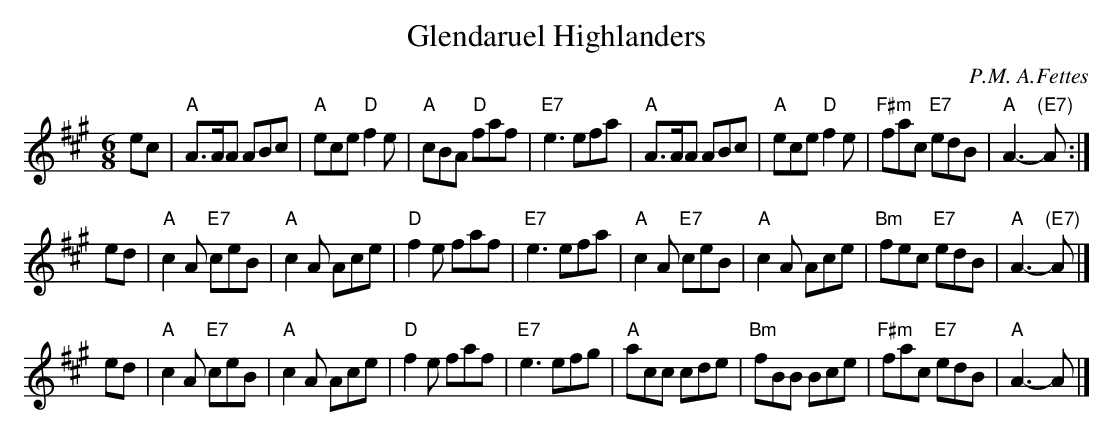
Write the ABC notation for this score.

X:1
T: Glendaruel Highlanders
C: P.M. A.Fettes
M: 6/8
K: A
ec \
| "A"A>AA ABc | "A"ece "D"f2e | "A"cBA "D"faf | "E7"e3 efa \
| "A"A>AA ABc | "A"ece "D"f2e | "F#m"fac "E7"edB | "A"A3 -"(E7)"A :|
ed \
| "A"c2A "E7"ceB | "A"c2A Ace | "D"f2e faf | "E7"e3 efa \
| "A"c2A "E7"ceB | "A"c2A Ace | "Bm"fec "E7"edB | "A"A3 -"(E7)"A |]
ed \
| "A"c2A "E7"ceB | "A"c2A Ace | "D"f2e faf | "E7"e3 efg \
| "A"acc cde | "Bm"fBB Bce | "F#m"fac "E7"edB | "A"A3 -A |]
